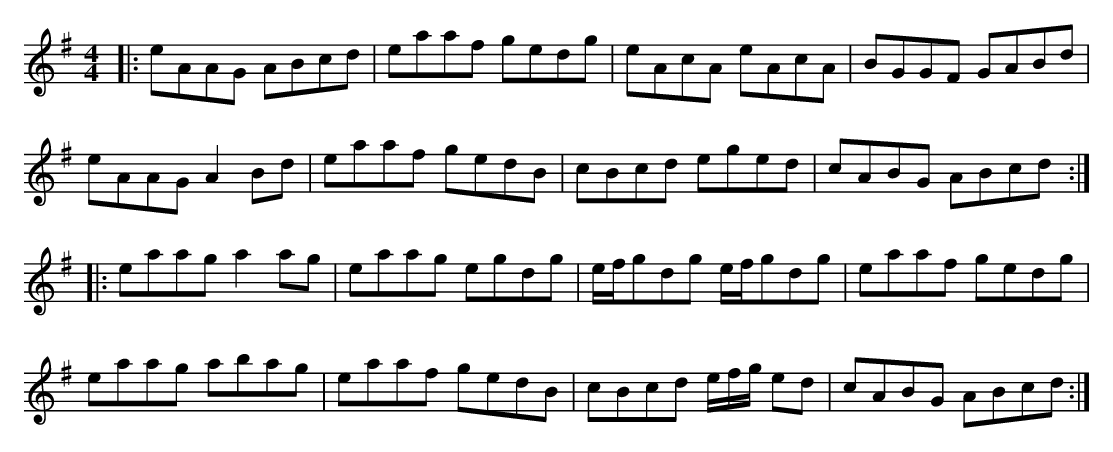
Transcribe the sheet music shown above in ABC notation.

X:1
M:4/4
K:Ador
|:eAAG ABcd|eaaf gedg|eAcA eAcA|BGGF GABd|
eAAG A2Bd|eaaf gedB|cBcd eged|cABG ABcd:|
|:eaag a2ag|eaag egdg|e/f/gdg e/f/gdg|eaaf gedg|
eaag abag|eaaf gedB|cBcd e/f/g/ ed|cABG ABcd:|
